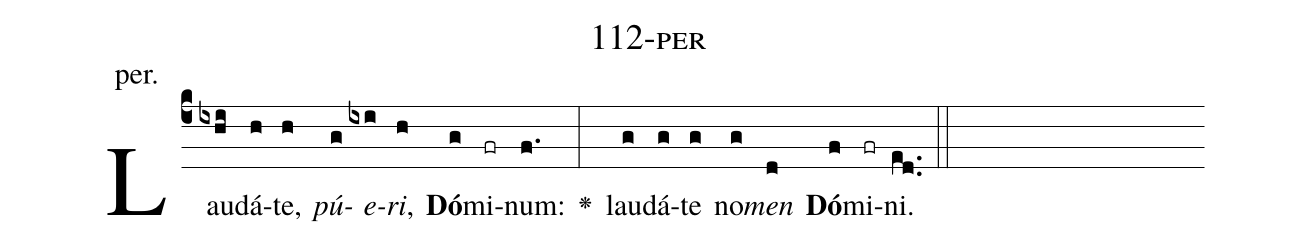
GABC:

name: 112-per;
annotation: per.;
%%
(c4)Lau(ixhi)dá(h)te,(h) <i>pú</i>(g)<i>e</i>(ixi)<i>ri</i>,(h) <b>Dó</b>(g)mi(fr)num:(f.) <v>\greheightstar</v>(:) lau(g)dá(g)te(g) no(g)<i>men</i>(d) <b>Dó</b>(f)mi(fr)ni.(ed..) (::)


%E(g) u(g) o(g) u(d) a(f) e.(ed..) (::)
